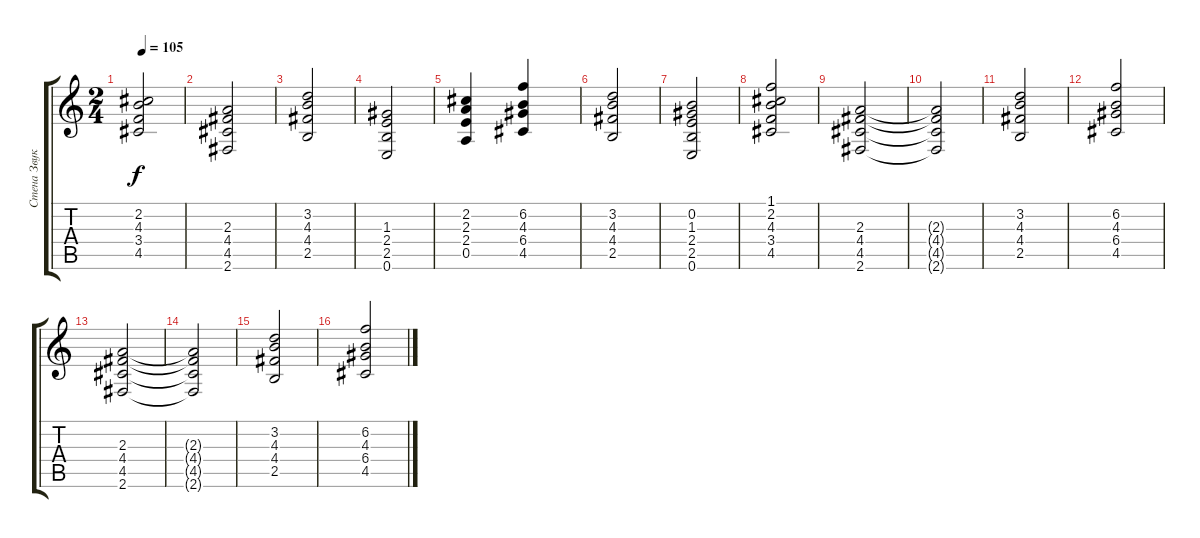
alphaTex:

\track ("Стена Звука" "Стена Звук") {instrument overdrivenguitar}
\staff {score tabs}
\tuning (E4 B3 G3 D3 A2 E2) {hide}
\ts (2 4)
\tempo 105
\clef g2
\ks c
(2.2 4.3 3.4 4.5).2{dy f} |
(2.3 4.4 4.5 2.6).2 |
(3.2 4.3 4.4 2.5).2 |
(1.3 2.4 2.5 0.6).2 |
(2.2 2.3 2.4 0.5).4 (6.2 4.3 6.4 4.5).4 |
(3.2 4.3 4.4 2.5).2 |
(0.2 1.3 2.4 2.5 0.6).2 |
(1.1 2.2 4.3 3.4 4.5).2 |
(2.3 4.4 4.5 2.6).2 |
(2.3{t} 4.4{t} 4.5{t} 2.6{t}).2 |
(3.2 4.3 4.4 2.5).2 |
(6.2 4.3 6.4 4.5).2 |
(2.3 4.4 4.5 2.6).2 |
(2.3{t} 4.4{t} 4.5{t} 2.6{t}).2 |
(3.2 4.3 4.4 2.5).2 |
(6.2 4.3 6.4 4.5).2
